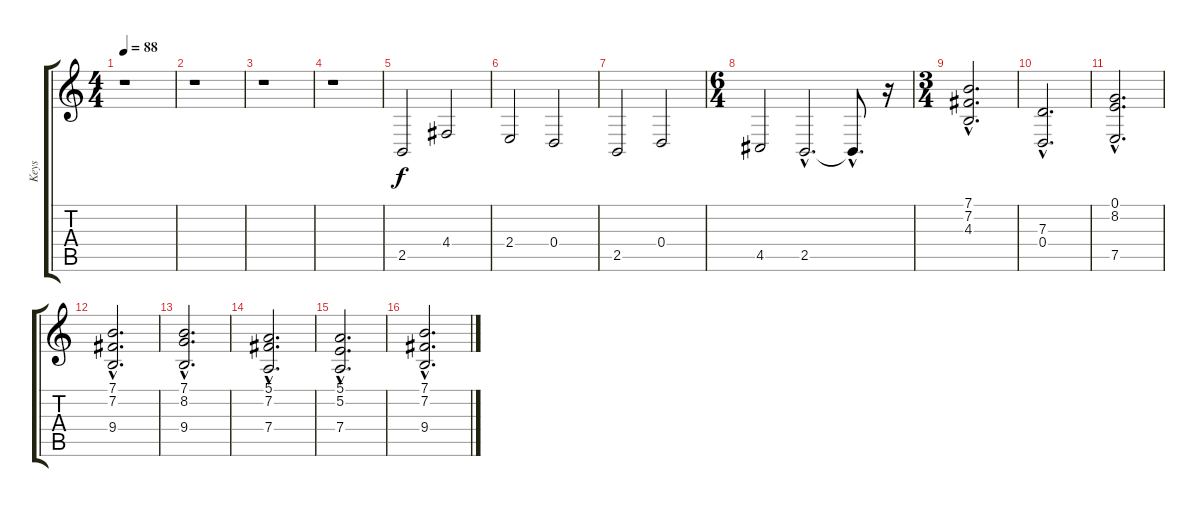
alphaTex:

\track ("Keys" "Keys") {instrument stringensemble1}
\staff {score tabs}
\tuning (E4 B3 G3 D3 A2 E2) {hide}
\ts (4 4)
\tempo 88
\clef g2
\ks c
r.1{dy f} |
r.1 |
r.1 |
r.1 |
2.5.2 4.4.2 |
2.4.2 0.4.2 |
2.5.2 0.4.2 |
\ts (6 4)
4.5.2 2.5{hac}.2{d} 2.5{hac t}.8{d} r.16 |
\ts (3 4)
(7.1{hac} 7.2 4.3{hac}).2{d} |
(7.3{hac} 0.4{hac}).2{d} |
(0.1{hac} 8.2{hac} 7.5{hac}).2{d} |
(7.1{hac} 7.2{hac} 9.4{hac}).2{d} |
(7.1{hac} 8.2{hac} 9.4{hac}).2{d} |
(5.1{hac} 7.2{hac} 7.4{hac}).2{d} |
(5.1{hac} 5.2{hac} 7.4{hac}).2{d} |
(7.1{hac} 7.2{hac} 9.4{hac}).2{d}
